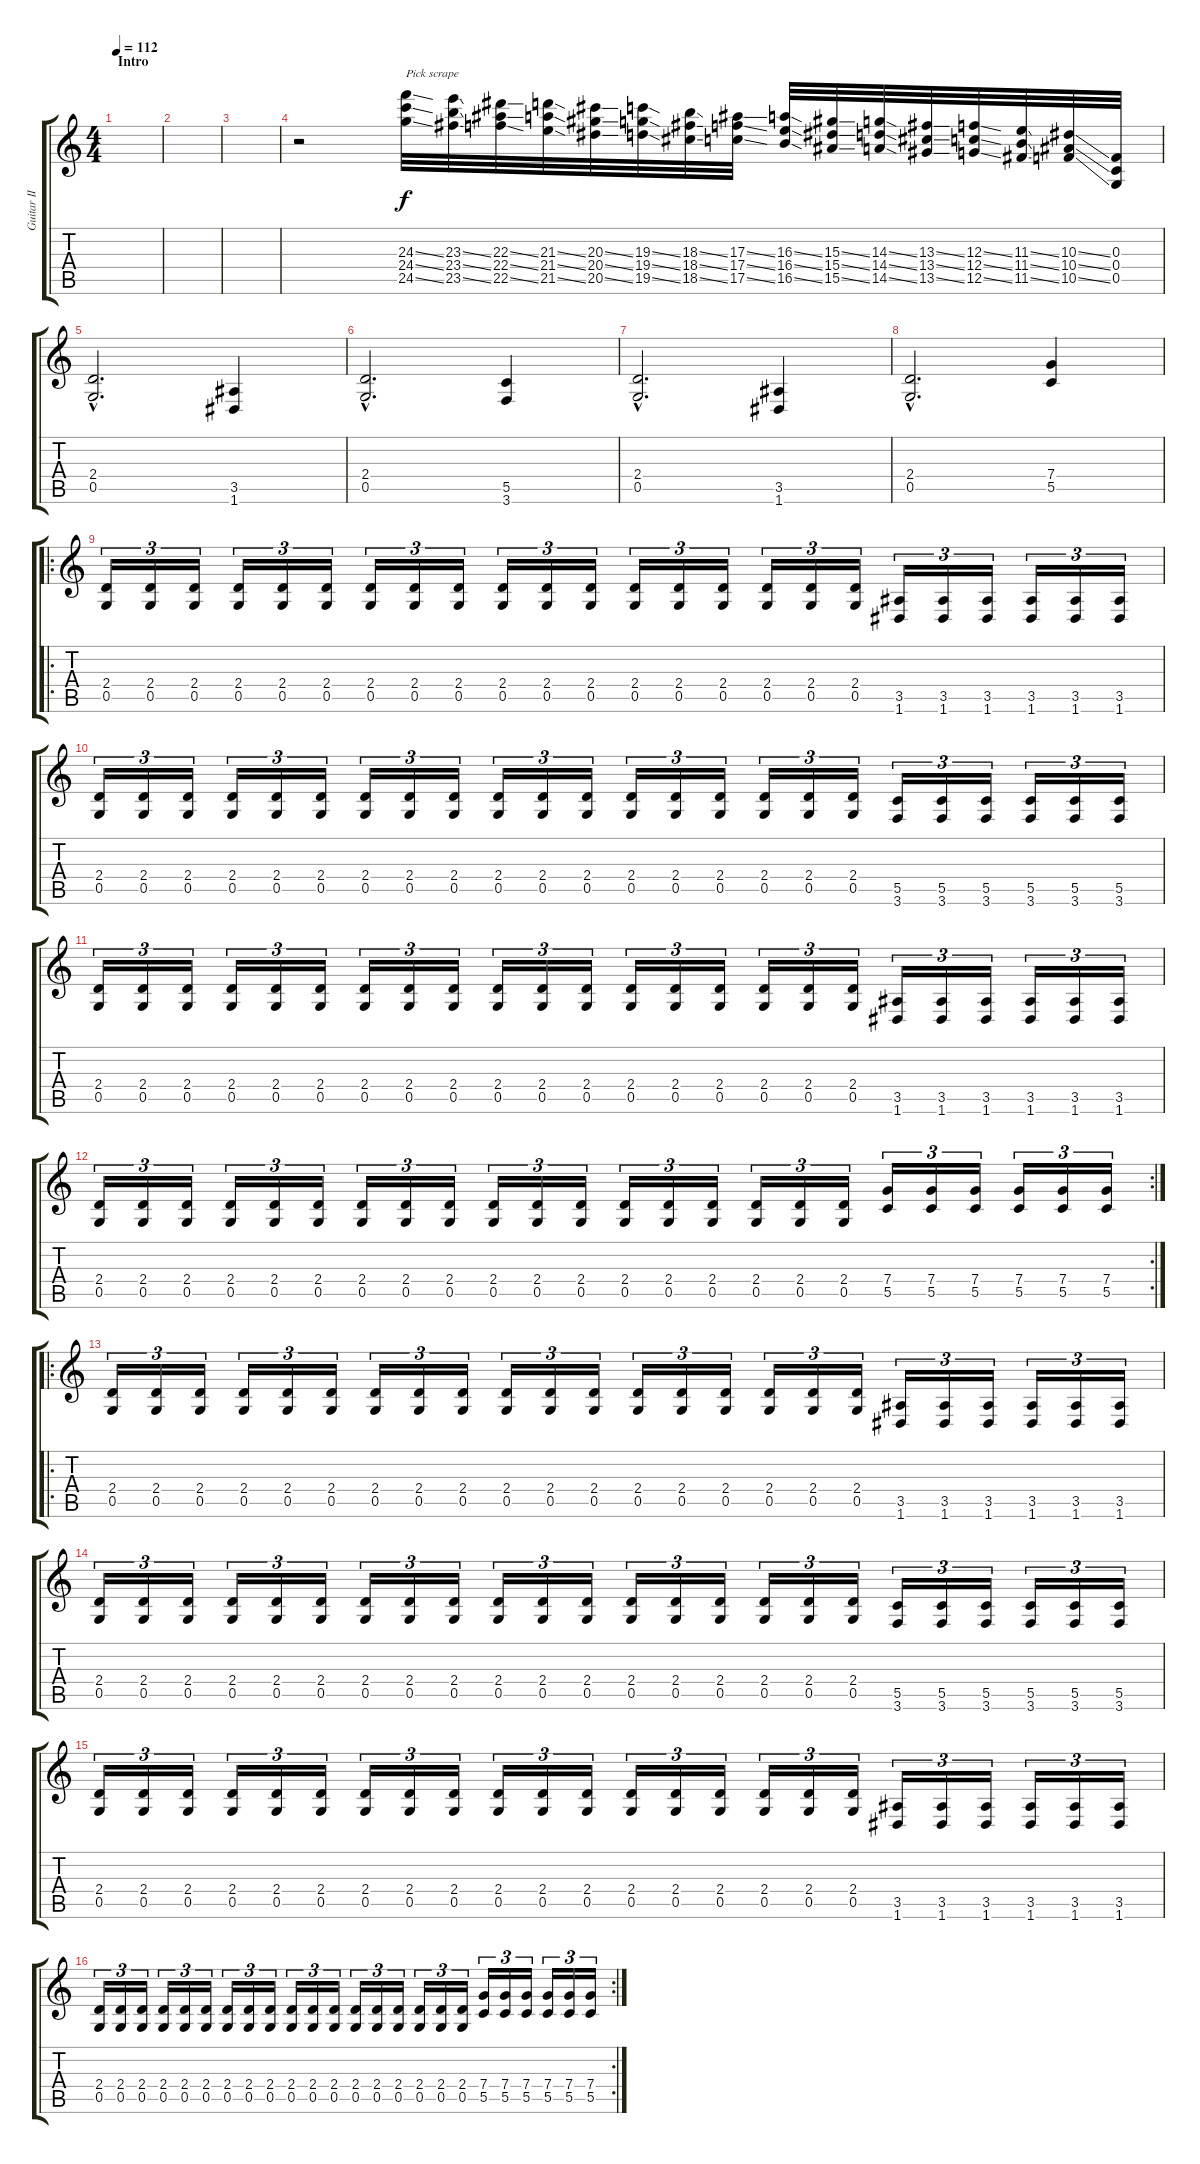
\track ("Guitar II Niko" "Guitar II ") {instrument distortionguitar}
\staff {score tabs}
\tuning (D4 A3 F3 C3 G2 D2) {hide}
\ts (4 4)
\section ("" "Intro")
\tempo 112
\clef g2
\ks c
|
|
|
r.2 (24.3{ss} 24.4{ss} 24.5{ss}).32{txt "Pick scrape" instrument guitarfretnoise} (23.3{ss} 23.4{ss} 23.5{ss}).32 (22.3{ss} 22.4{ss} 22.5{ss}).32 (21.3{ss} 21.4{ss} 21.5{ss}).32 (20.3{ss} 20.4{ss} 20.5{ss}).32 (19.3{ss} 19.4{ss} 19.5{ss}).32 (18.3{ss} 18.4{ss} 18.5{ss}).32 (17.3{ss} 17.4{ss} 17.5{ss}).32 (16.3{ss} 16.4{ss} 16.5{ss}).32 (15.3{ss} 15.4{ss} 15.5{ss}).32 (14.3{ss} 14.4{ss} 14.5{ss}).32 (13.3{ss} 13.4{ss} 13.5{ss}).32 (12.3{ss} 12.4{ss} 12.5{ss}).32 (11.3{ss} 11.4{ss} 11.5{ss}).32 (10.3{ss} 10.4{ss} 10.5{ss}).32 (0.3 0.4 0.5).32 |
(2.4{hac} 0.5{hac}).2{d instrument distortionguitar} (3.5 1.6).4 |
(2.4{hac} 0.5{hac}).2{d instrument distortionguitar} (5.5 3.6).4 |
(2.4{hac} 0.5{hac}).2{d instrument distortionguitar} (3.5 1.6).4 |
(2.4{hac} 0.5{hac}).2{d} (7.4 5.5).4 |
\ro
(2.4 0.5).16{tu (3 2)} (2.4 0.5).16{tu (3 2)} (2.4 0.5).16{tu (3 2)} (2.4 0.5).16{tu (3 2)} (2.4 0.5).16{tu (3 2)} (2.4 0.5).16{tu (3 2)} (2.4 0.5).16{tu (3 2)} (2.4 0.5).16{tu (3 2)} (2.4 0.5).16{tu (3 2)} (2.4 0.5).16{tu (3 2)} (2.4 0.5).16{tu (3 2)} (2.4 0.5).16{tu (3 2)} (2.4 0.5).16{tu (3 2)} (2.4 0.5).16{tu (3 2)} (2.4 0.5).16{tu (3 2)} (2.4 0.5).16{tu (3 2)} (2.4 0.5).16{tu (3 2)} (2.4 0.5).16{tu (3 2)} (3.5 1.6).16{tu (3 2)} (3.5 1.6).16{tu (3 2)} (3.5 1.6).16{tu (3 2)} (3.5 1.6).16{tu (3 2)} (3.5 1.6).16{tu (3 2)} (3.5 1.6).16{tu (3 2)} |
(2.4 0.5).16{tu (3 2)} (2.4 0.5).16{tu (3 2)} (2.4 0.5).16{tu (3 2)} (2.4 0.5).16{tu (3 2)} (2.4 0.5).16{tu (3 2)} (2.4 0.5).16{tu (3 2)} (2.4 0.5).16{tu (3 2)} (2.4 0.5).16{tu (3 2)} (2.4 0.5).16{tu (3 2)} (2.4 0.5).16{tu (3 2)} (2.4 0.5).16{tu (3 2)} (2.4 0.5).16{tu (3 2)} (2.4 0.5).16{tu (3 2)} (2.4 0.5).16{tu (3 2)} (2.4 0.5).16{tu (3 2)} (2.4 0.5).16{tu (3 2)} (2.4 0.5).16{tu (3 2)} (2.4 0.5).16{tu (3 2)} (5.5 3.6).16{tu (3 2)} (5.5 3.6).16{tu (3 2)} (5.5 3.6).16{tu (3 2)} (5.5 3.6).16{tu (3 2)} (5.5 3.6).16{tu (3 2)} (5.5 3.6).16{tu (3 2)} |
(2.4 0.5).16{tu (3 2)} (2.4 0.5).16{tu (3 2)} (2.4 0.5).16{tu (3 2)} (2.4 0.5).16{tu (3 2)} (2.4 0.5).16{tu (3 2)} (2.4 0.5).16{tu (3 2)} (2.4 0.5).16{tu (3 2)} (2.4 0.5).16{tu (3 2)} (2.4 0.5).16{tu (3 2)} (2.4 0.5).16{tu (3 2)} (2.4 0.5).16{tu (3 2)} (2.4 0.5).16{tu (3 2)} (2.4 0.5).16{tu (3 2)} (2.4 0.5).16{tu (3 2)} (2.4 0.5).16{tu (3 2)} (2.4 0.5).16{tu (3 2)} (2.4 0.5).16{tu (3 2)} (2.4 0.5).16{tu (3 2)} (3.5 1.6).16{tu (3 2)} (3.5 1.6).16{tu (3 2)} (3.5 1.6).16{tu (3 2)} (3.5 1.6).16{tu (3 2)} (3.5 1.6).16{tu (3 2)} (3.5 1.6).16{tu (3 2)} |
\rc 2
(2.4 0.5).16{tu (3 2)} (2.4 0.5).16{tu (3 2)} (2.4 0.5).16{tu (3 2)} (2.4 0.5).16{tu (3 2)} (2.4 0.5).16{tu (3 2)} (2.4 0.5).16{tu (3 2)} (2.4 0.5).16{tu (3 2)} (2.4 0.5).16{tu (3 2)} (2.4 0.5).16{tu (3 2)} (2.4 0.5).16{tu (3 2)} (2.4 0.5).16{tu (3 2)} (2.4 0.5).16{tu (3 2)} (2.4 0.5).16{tu (3 2)} (2.4 0.5).16{tu (3 2)} (2.4 0.5).16{tu (3 2)} (2.4 0.5).16{tu (3 2)} (2.4 0.5).16{tu (3 2)} (2.4 0.5).16{tu (3 2)} (7.4 5.5).16{tu (3 2)} (7.4 5.5).16{tu (3 2)} (7.4 5.5).16{tu (3 2)} (7.4 5.5).16{tu (3 2)} (7.4 5.5).16{tu (3 2)} (7.4 5.5).16{tu (3 2)} |
\ro
(2.4 0.5).16{tu (3 2)} (2.4 0.5).16{tu (3 2)} (2.4 0.5).16{tu (3 2)} (2.4 0.5).16{tu (3 2)} (2.4 0.5).16{tu (3 2)} (2.4 0.5).16{tu (3 2)} (2.4 0.5).16{tu (3 2)} (2.4 0.5).16{tu (3 2)} (2.4 0.5).16{tu (3 2)} (2.4 0.5).16{tu (3 2)} (2.4 0.5).16{tu (3 2)} (2.4 0.5).16{tu (3 2)} (2.4 0.5).16{tu (3 2)} (2.4 0.5).16{tu (3 2)} (2.4 0.5).16{tu (3 2)} (2.4 0.5).16{tu (3 2)} (2.4 0.5).16{tu (3 2)} (2.4 0.5).16{tu (3 2)} (3.5 1.6).16{tu (3 2)} (3.5 1.6).16{tu (3 2)} (3.5 1.6).16{tu (3 2)} (3.5 1.6).16{tu (3 2)} (3.5 1.6).16{tu (3 2)} (3.5 1.6).16{tu (3 2)} |
(2.4 0.5).16{tu (3 2)} (2.4 0.5).16{tu (3 2)} (2.4 0.5).16{tu (3 2)} (2.4 0.5).16{tu (3 2)} (2.4 0.5).16{tu (3 2)} (2.4 0.5).16{tu (3 2)} (2.4 0.5).16{tu (3 2)} (2.4 0.5).16{tu (3 2)} (2.4 0.5).16{tu (3 2)} (2.4 0.5).16{tu (3 2)} (2.4 0.5).16{tu (3 2)} (2.4 0.5).16{tu (3 2)} (2.4 0.5).16{tu (3 2)} (2.4 0.5).16{tu (3 2)} (2.4 0.5).16{tu (3 2)} (2.4 0.5).16{tu (3 2)} (2.4 0.5).16{tu (3 2)} (2.4 0.5).16{tu (3 2)} (5.5 3.6).16{tu (3 2)} (5.5 3.6).16{tu (3 2)} (5.5 3.6).16{tu (3 2)} (5.5 3.6).16{tu (3 2)} (5.5 3.6).16{tu (3 2)} (5.5 3.6).16{tu (3 2)} |
(2.4 0.5).16{tu (3 2)} (2.4 0.5).16{tu (3 2)} (2.4 0.5).16{tu (3 2)} (2.4 0.5).16{tu (3 2)} (2.4 0.5).16{tu (3 2)} (2.4 0.5).16{tu (3 2)} (2.4 0.5).16{tu (3 2)} (2.4 0.5).16{tu (3 2)} (2.4 0.5).16{tu (3 2)} (2.4 0.5).16{tu (3 2)} (2.4 0.5).16{tu (3 2)} (2.4 0.5).16{tu (3 2)} (2.4 0.5).16{tu (3 2)} (2.4 0.5).16{tu (3 2)} (2.4 0.5).16{tu (3 2)} (2.4 0.5).16{tu (3 2)} (2.4 0.5).16{tu (3 2)} (2.4 0.5).16{tu (3 2)} (3.5 1.6).16{tu (3 2)} (3.5 1.6).16{tu (3 2)} (3.5 1.6).16{tu (3 2)} (3.5 1.6).16{tu (3 2)} (3.5 1.6).16{tu (3 2)} (3.5 1.6).16{tu (3 2)} |
\rc 2
(2.4 0.5).16{tu (3 2)} (2.4 0.5).16{tu (3 2)} (2.4 0.5).16{tu (3 2)} (2.4 0.5).16{tu (3 2)} (2.4 0.5).16{tu (3 2)} (2.4 0.5).16{tu (3 2)} (2.4 0.5).16{tu (3 2)} (2.4 0.5).16{tu (3 2)} (2.4 0.5).16{tu (3 2)} (2.4 0.5).16{tu (3 2)} (2.4 0.5).16{tu (3 2)} (2.4 0.5).16{tu (3 2)} (2.4 0.5).16{tu (3 2)} (2.4 0.5).16{tu (3 2)} (2.4 0.5).16{tu (3 2)} (2.4 0.5).16{tu (3 2)} (2.4 0.5).16{tu (3 2)} (2.4 0.5).16{tu (3 2)} (7.4 5.5).16{tu (3 2)} (7.4 5.5).16{tu (3 2)} (7.4 5.5).16{tu (3 2)} (7.4 5.5).16{tu (3 2)} (7.4 5.5).16{tu (3 2)} (7.4 5.5).16{tu (3 2)}
